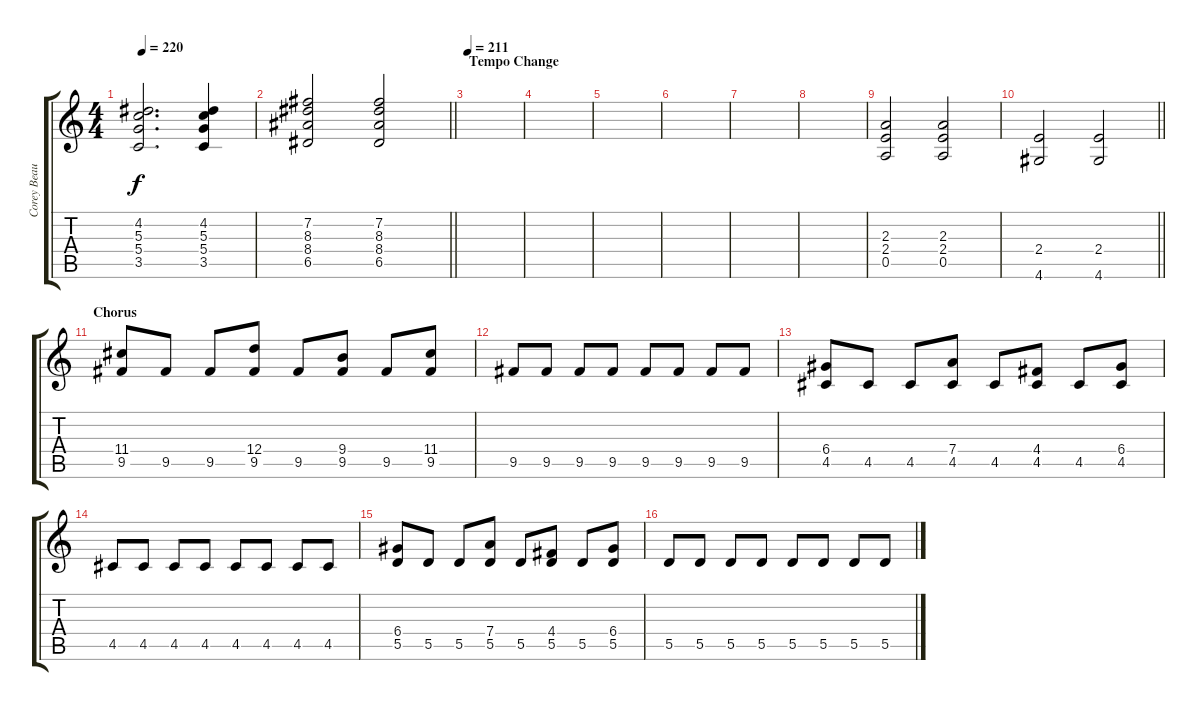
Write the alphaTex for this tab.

\track ("Corey Beaulieu" "Corey Beau") {instrument distortionguitar}
\staff {score tabs}
\tuning (E4 B3 G3 D3 A2 E2) {hide}
\ts (4 4)
\tempo 220
\clef g2
\ks c
(4.2 5.3 5.4 3.5).2{d dy f} (4.2 5.3 5.4 3.5).4 |
\barLineRight lightlight
(7.2 8.3 8.4 6.5).2 (7.2 8.3 8.4 6.5).2 |
\section ("" "Tempo Change")
\tempo 211
|
|
|
|
|
|
(2.3 2.4 0.5).2 (2.3 2.4 0.5).2 |
\barLineRight lightlight
(2.4 4.6).2 (2.4 4.6).2 |
\section ("" "Chorus")
(11.4 9.5).8 9.5.8 9.5.8 (12.4 9.5).8 9.5.8 (9.4 9.5).8 9.5.8 (11.4 9.5).8 |
9.5.8 9.5.8 9.5.8 9.5.8 9.5.8 9.5.8 9.5.8 9.5.8 |
(6.4 4.5).8 4.5.8 4.5.8 (7.4 4.5).8 4.5.8 (4.4 4.5).8 4.5.8 (6.4 4.5).8 |
4.5.8 4.5.8 4.5.8 4.5.8 4.5.8 4.5.8 4.5.8 4.5.8 |
(6.4 5.5).8 5.5.8 5.5.8 (7.4 5.5).8 5.5.8 (4.4 5.5).8 5.5.8 (6.4 5.5).8 |
5.5.8 5.5.8 5.5.8 5.5.8 5.5.8 5.5.8 5.5.8 5.5.8
